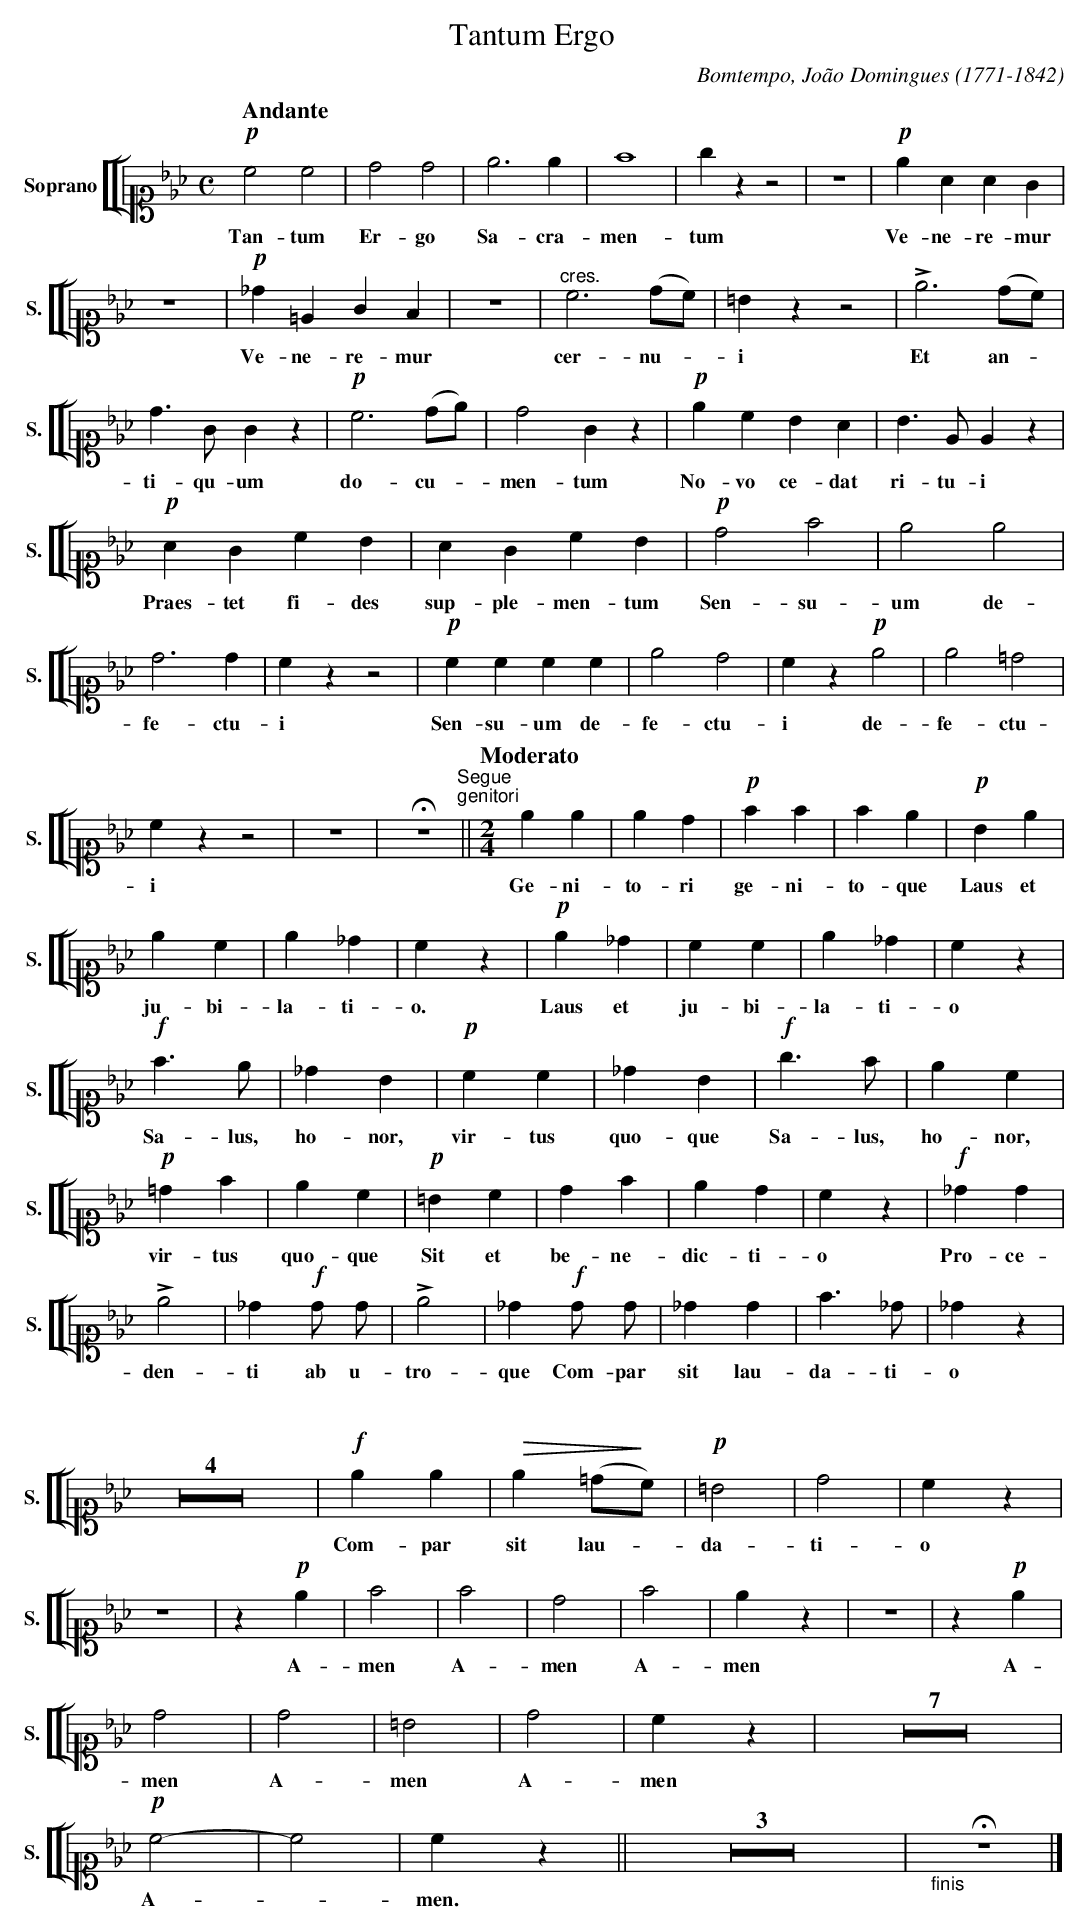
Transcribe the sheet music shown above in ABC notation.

X:1
T:Tantum Ergo
C:Bomtempo, Jo\~ao Domingues (1771-1842)
M:C
L:1/4
K:Eb
V: 6 clef=alto1 name="Soprano" sname="S."
%%staves [[ 6 ]]
[Q:"Andante"] !p! c2c2| d2 d2 | e3e | f4 | gzz2 | Z |\
w:Tan-tum Er-go Sa-cra-men-tum
   !p!eAAG | Z | \
w: Ve-ne-re-mur
   !p! _d=EGF | Z | \
w: Ve-ne-re-mur
   "^cres." c3(d/c/) | =Bzz2 | \
w:  cer-nu--i
   !>!e3(d/c/) | d>G Gz | \
w: Et an--ti-qu-um
   !p!c3 (d/e/) | d2Gz | \
w: do-cu--men-tum
   !p!ecBA | B>EEz | \
w: No-vo ce-dat ri-tu-i
   !p!AGcB | AGcB | !p! d2f2 | e2e2 | d3d | czz2 | \
w: Praes-tet fi-des sup-ple-men-tum Sen-su-um de-fe-ctu-i
   !p!cccc | e2d2 | cz \
w: Sen-su-um de-fe-ctu-i
   !p!e2 | e2 =d2 | czz2 | Z | !fermata!Z"^Segue;genitori" || \
w: de-fe-ctu-i
[Q:"Moderato"][M:2/4] ee | ed | !p! ff | fe | !p!Be | ec | e_d | cz | \
w: Ge-ni-to-ri ge-ni-to-que Laus et ju-bi-la-ti-o.
   !p! e_d | cc | e_d | cz | \
w: Laus et ju-bi-la-ti-o
   !f! f>e | _dB | !p!cc | _dB | !f!g>f | ec | !p!=df | ec | !p!=Bc | df | ed | cz | \
w: Sa-lus, ho-nor, vir-tus quo-que Sa-lus, ho-nor, vir-tus quo-que Sit et be-ne-dic-ti-o
   !f!_dd | !>!e2 | _d !f!d/ d/ | !>!e2 | _d!f!d/ d/ | _dd | f>_d | _dz | Z4 | \
w: Pro-ce-den-ti ab u-tro-que Com-par sit lau-da-ti-o
   !f!ee | !>(!e(=d/!>)!c/) | !p!=B2 | d2 | cz | Z | z \
w: Com-par sit lau--da-ti-o
   !p! e | f2 | f2 | d2 | f2 | ez | Z | z \
w: A-men A-men A-men
   !p!e | d2 | d2 | =B2 | d2 | cz | Z7 | \
w: A-men A-men A-men
   !p! c2- | c2 | cz ||  Z3 | "_finis" !fermata! Z |] \
w: A--men.
